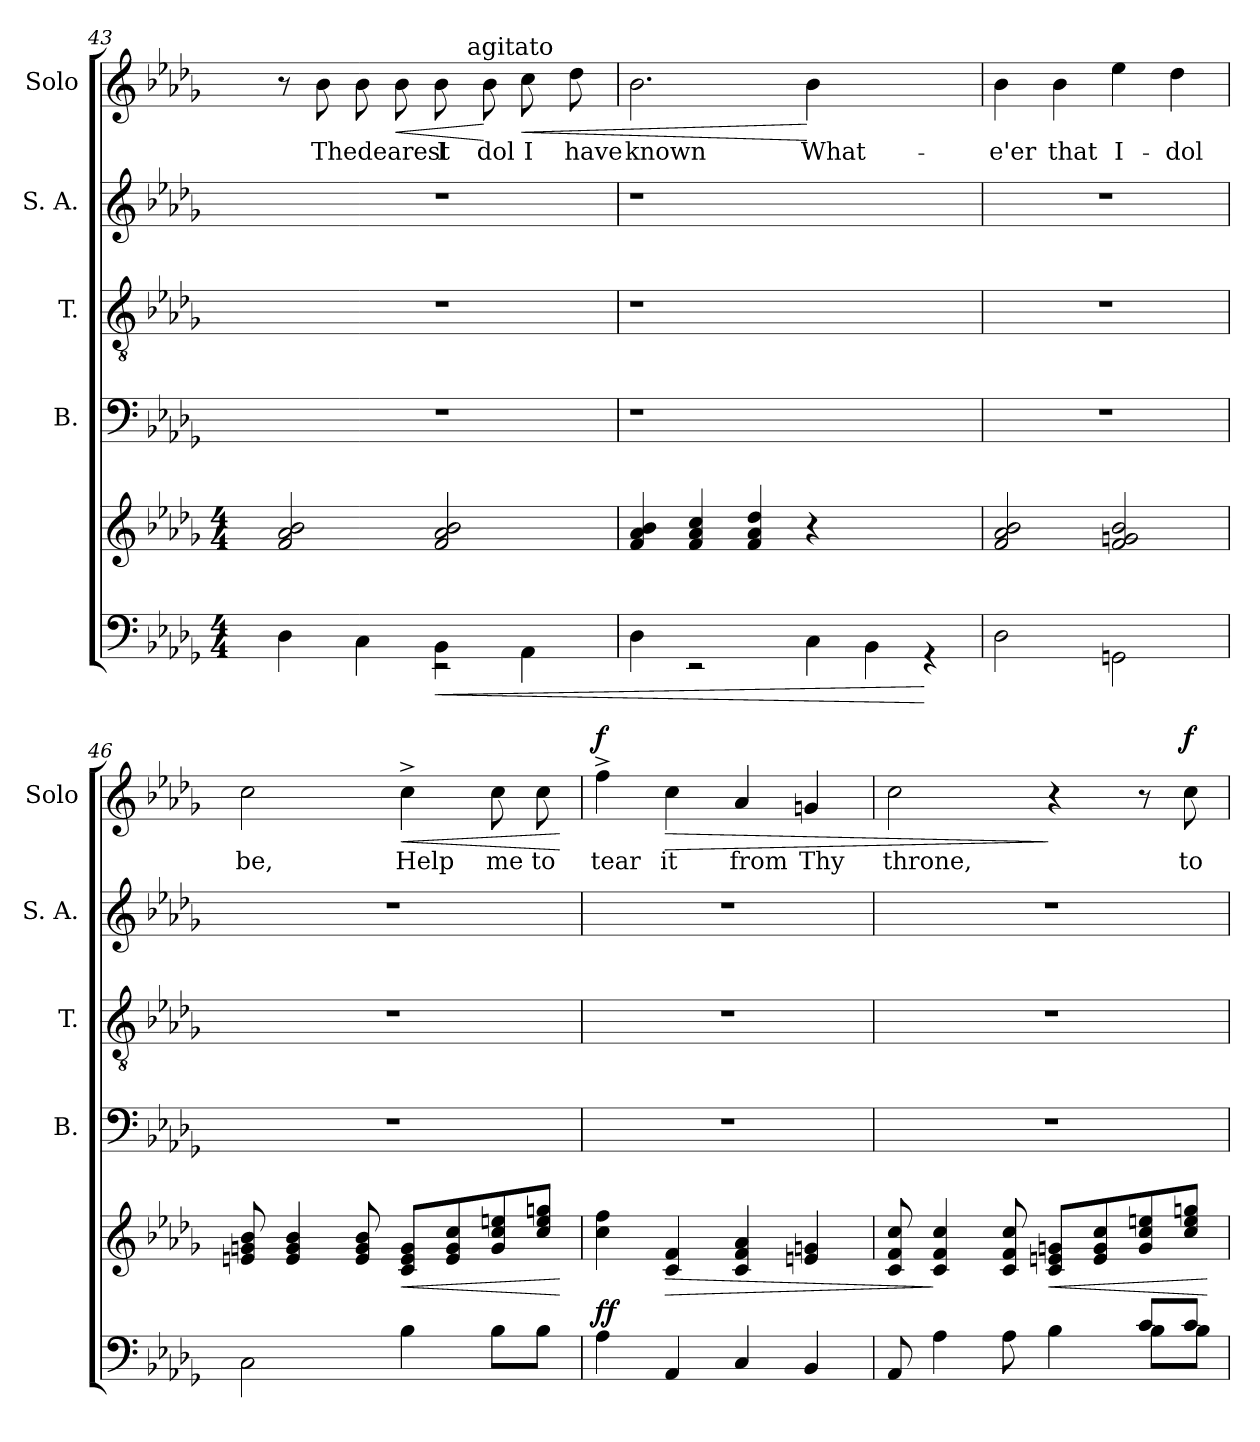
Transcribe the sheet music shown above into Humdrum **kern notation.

**kern	**dynam	**kern	**dynam	**kern	**kern	**kern	**kern	**text	**dynam
*part6	*part6	*part5	*part5	*part4	*part3	*part2	*part1	*part1	*part1
*staff6	*staff6	*staff5	*staff5	*staff4	*staff3	*staff2	*staff1	*staff1	*staff1
*	*	*	*	*I"B.	*I"T.	*I"S. A.	*I"Solo	*	*
*	*	*	*	*I'B.	*I'T.	*I'S. A.	*I'Solo	*	*
!!LO:LB:g=z
*clefF4	*	*clefG2	*	*clefF4	*clefGv2	*clefG2	*clefG2	*	*
*k[b-e-a-d-g-]	*	*k[b-e-a-d-g-]	*	*k[b-e-a-d-g-]	*k[b-e-a-d-g-]	*k[b-e-a-d-g-]	*k[b-e-a-d-g-]	*	*
*D-:	*	*D-:	*	*D-:	*D-:	*D-:	*D-:	*	*
*M4/4	*	*M4/4	*	*	*	*	*	*	*
=43	=43	=43	=43	=43	=43	=43	=43	=43	=43
*^	*	*	*	*	*	*	*^	*	*
*	*^	*	*	*	*	*	*	*	*	*	*
4D-\	4ryy	2ryy	.	2f/ 2a-/ 2b-/	.	1r	1r	1r	8r	2ryy	.	.
!	!	!	!	!	!	!	!	!	!	!	!LO:LY:b	!
.	.	.	.	.	.	.	.	.	8b-\	.	Thedearest	.
8ryy	4C\	.	.	.	.	.	.	.	8b-\	.	.	.
!	!	!	!	!	!	!	!	!	!	!	!	!LO:HP:b
2ryy	.	.	.	.	.	.	.	.	8b-\	.	.	<
!	!	!	!LO:HP:b	!	!	!	!	!	!	!	!LO:LY:b	!
.	2rEE	4BB-\	<	2f/ 2a-/ 2b-/	.	.	.	.	8b-\	16.ryy	I	.
!	!	!	!	!	!	!	!	!	!	!LO:TX:a:t=agitato	!	!
.	.	.	.	.	.	.	.	.	.	4ryy	.	.
!	!	!	!	!	!	!	!	!	!	!	!LO:LY:b	!
.	.	.	.	.	.	.	.	.	8b-\	.	dol	[
!	!	!	!	!	!	!	!	!	!	!	!LO:LY:b	!LO:HP:b
.	.	4AA-\	.	.	.	.	.	.	8cc\	.	I	<
.	.	.	.	.	.	.	.	.	.	8ryy	.	.
!	!	!	!	!	!	!	!	!	!	!	!LO:LY:b	!
8ryy	.	.	.	.	.	.	.	.	8dd-\	.	have	.
.	.	.	.	.	.	.	.	.	.	32ryy	.	.
=44	=44	=44	=44	=44	=44	=44	=44	=44	=44	=44	=44	=44
!	!	!	!	!	!	!	!	!	!	!	!LO:LY:b	!
*v	*v	*v	*	*	*	*	*	*	*v	*v	*	*
4D-\	.	4f/ 4a-/ 4b-/	.	1r	1r	1r	2.b-\	known	.
2rEE	.	4f/ 4a-/ 4cc/	.	.	.	.	.	.	.
.	.	4f/ 4a-/ 4dd-/	.	.	.	.	.	.	.
!	!	!	!	!	!	!	!	!LO:LY:b	!
4C\	.	4r	.	.	.	.	4b-\	What-	[
4BB-\	.	2ryy	.	2ryy	2ryy	2ryy	2ryy	.	.
4rGG	[	.	.	.	.	.	.	.	.
=45	=45	=45	=45	=45	=45	=45	=45	=45	=45
!	!	!	!	!	!	!	!	!LO:LY:b	!
2D-\	.	2f/ 2a-/ 2b-/	.	1r	1r	1r	4b-\	-e'er	.
!	!	!	!	!	!	!	!	!LO:LY:b	!
.	.	.	.	.	.	.	4b-\	that	.
!	!	!	!	!	!	!	!	!LO:LY:b	!
2GGn\	.	2f/ 2gn/ 2b-/	.	.	.	.	4ee-\	I-	.
!	!	!	!	!	!	!	!	!LO:LY:b	!
.	.	.	.	.	.	.	4dd-\	-dol	.
=46	=46	=46	=46	=46	=46	=46	=46	=46	=46
!	!	!	!	!	!	!	!	!LO:LY:b	!
2C\	.	8en/ 8gn/ 8b-/	.	1r	1r	1r	2cc\	be,	.
.	.	4e/ 4g/ 4b-/	.	.	.	.	.	.	.
.	.	8e/ 8g/ 8b-/	.	.	.	.	.	.	.
!	!	!	!LO:HP:b	!	!	!	!	!LO:LY:b	!LO:HP:b
4B-\	.	8c/ 8e/ 8g/L	<	.	.	.	4cc^>\	Help	<
.	.	8e/ 8g/ 8cc/	.	.	.	.	.	.	.
!	!	!	!	!	!	!	!	!LO:LY:b	!
8B-\L	.	8g/ 8cc/ 8een/	.	.	.	.	8cc\	me	.
!	!	!	!	!	!	!	!	!LO:LY:b	!
8B-\J	.	8cc/ 8ee/ 8ggn/J	.	.	.	.	8cc\	to	.
.	.	.	[	.	.	.	.	.	[
!!LO:LB:g=z
=47	=47	=47	=47	=47	=47	=47	=47	=47	=47
!	!LO:DY:b	!	!	!	!	!	!	!LO:LY:b	!
!	!LO:DY:n=1:a	!	!	!	!	!	!	!	!LO:DY:a
4A-\	f f	4cc\ 4ff\	.	1r	1r	1r	4ff^>\	tear	f
!	!	!	!LO:HP:b	!	!	!	!	!LO:LY:b	!LO:HP:b
4AA-/	.	4c/ 4f/	>	.	.	.	4cc\	it	>
!	!	!	!	!	!	!	!	!LO:LY:b	!
4C/	.	4c/ 4f/ 4a-/	.	.	.	.	4a-/	from	.
!	!	!	!	!	!	!	!	!LO:LY:b	!
4BB-/	.	4en/ 4gn/	.	.	.	.	4gn/	Thy	.
=48	=48	=48	=48	=48	=48	=48	=48	=48	=48
*^	*	*	*	*	*	*	*	*	*
!	!	!	!	!	!	!	!	!	!LO:LY:b	!
8AA-/	8ryy	.	8c/ 8f/ 8cc/	.	1r	1r	1r	2cc\	throne,	.
2ryy	4A-\	.	4c/ 4f/ 4cc/	]	.	.	.	.	.	.
.	8A-\	.	8c/ 8f/ 8cc/	.	.	.	.	.	.	.
!	!	!	!	!LO:HP:b	!	!	!	!	!	!
.	4B-\	.	8c/ 8en/ 8gn/L	<	.	.	.	4r	.	]
8ryy	.	.	8e/ 8g/ 8cc/	.	.	.	.	.	.	.
8c/L	8B-\L	.	8g/ 8cc/ 8een/	.	.	.	.	8r	.	.
!	!	!	!	!	!	!	!	!	!LO:LY:b	!LO:DY:a
8c/J	8B-\J	.	8cc/ 8ee/ 8ggn/J	.	.	.	.	8cc\	to	f
*v	*v	*	*	*	*	*	*	*	*	*
.	.	.	[	.	.	.	.	.	.
=	=	=	=	=	=	=	=	=	=
*-	*-	*-	*-	*-	*-	*-	*-	*-	*-
